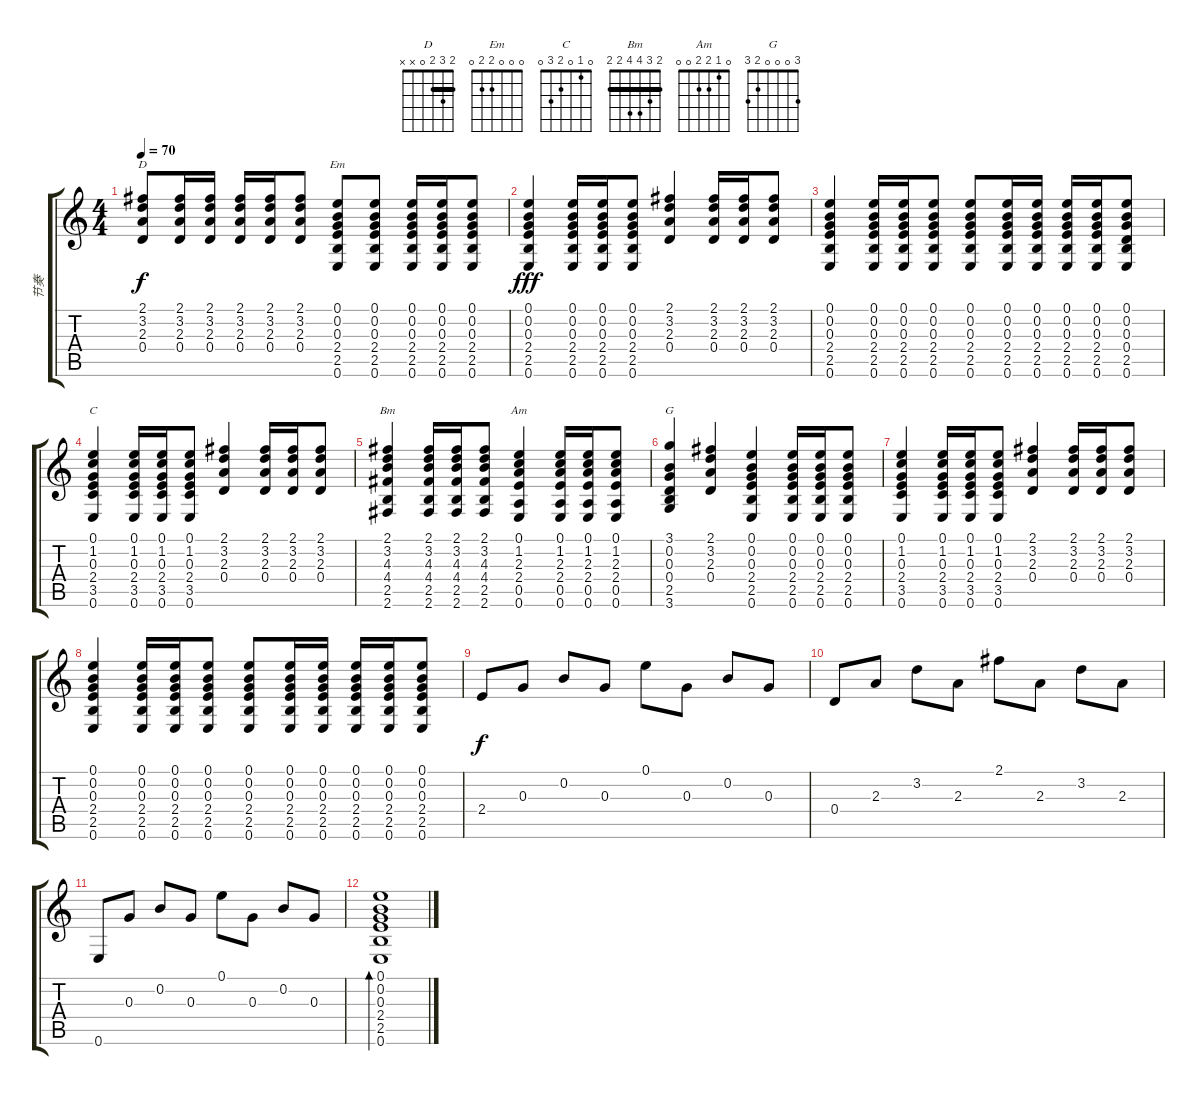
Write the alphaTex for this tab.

\track ("节奏" "节奏") {instrument acousticguitarnylon}
\staff {score tabs}
\tuning (E4 B3 G3 D3 A2 E2) {hide}
\chord ("D" 2 3 2 0 x x) {barre 2}
\chord ("Em" 0 0 0 2 2 0)
\chord ("C" 0 1 0 2 3 0)
\chord ("Bm" 2 3 4 4 2 2) {barre 2}
\chord ("Am" 0 1 2 2 0 0)
\chord ("G" 3 0 0 0 2 3)
\ts (4 4)
\tempo 70
\clef g2
\ks c
(2.1 3.2 2.3 0.4).8{ch "D" dy f} (2.1 3.2 2.3 0.4).16 (2.1 3.2 2.3 0.4).16 (2.1 3.2 2.3 0.4).16 (2.1 3.2 2.3 0.4).16 (2.1 3.2 2.3 0.4).8 (0.1 0.2 0.3 2.4 2.5 0.6).8{ch "Em"} (0.1 0.2 0.3 2.4 2.5 0.6).8 (0.1 0.2 0.3 2.4 2.5 0.6).16 (0.1 0.2 0.3 2.4 2.5 0.6).16 (0.1 0.2 0.3 2.4 2.5 0.6).8 |
(0.1 0.2 0.3 2.4 2.5 0.6).4{dy fff} (0.1 0.2 0.3 2.4 2.5 0.6).16 (0.1 0.2 0.3 2.4 2.5 0.6).16 (0.1 0.2 0.3 2.4 2.5 0.6).8 (2.1 3.2 2.3 0.4).4 (2.1 3.2 2.3 0.4).16 (2.1 3.2 2.3 0.4).16 (2.1 3.2 2.3 0.4).8 |
(0.1 0.2 0.3 2.4 2.5 0.6).4 (0.1 0.2 0.3 2.4 2.5 0.6).16 (0.1 0.2 0.3 2.4 2.5 0.6).16 (0.1 0.2 0.3 2.4 2.5 0.6).8 (0.1 0.2 0.3 2.4 2.5 0.6).8 (0.1 0.2 0.3 2.4 2.5 0.6).16 (0.1 0.2 0.3 2.4 2.5 0.6).16 (0.1 0.2 0.3 2.4 2.5 0.6).16 (0.1 0.2 0.3 2.4 2.5 0.6).16 (0.1 0.2 0.3 0.4 2.5 0.6).8 |
(0.1 1.2 0.3 2.4 3.5 0.6).4{ch "C"} (0.1 1.2 0.3 2.4 3.5 0.6).16 (0.1 1.2 0.3 2.4 3.5 0.6).16 (0.1 1.2 0.3 2.4 3.5 0.6).8 (2.1 3.2 2.3 0.4).4 (2.1 3.2 2.3 0.4).16 (2.1 3.2 2.3 0.4).16 (2.1 3.2 2.3 0.4).8 |
(2.1 3.2 4.3 4.4 2.5 2.6).4{ch "Bm"} (2.1 3.2 4.3 4.4 2.5 2.6).16 (2.1 3.2 4.3 4.4 2.5 2.6).16 (2.1 3.2 4.3 4.4 2.5 2.6).8 (0.1 1.2 2.3 2.4 0.5 0.6).4{ch "Am"} (0.1 1.2 2.3 2.4 0.5 0.6).16 (0.1 1.2 2.3 2.4 0.5 0.6).16 (0.1 1.2 2.3 2.4 0.5 0.6).8 |
(3.1 0.2 0.3 0.4 2.5 3.6).4{ch "G"} (2.1 3.2 2.3 0.4).4 (0.1 0.2 0.3 2.4 2.5 0.6).4 (0.1 0.2 0.3 2.4 2.5 0.6).16 (0.1 0.2 0.3 2.4 2.5 0.6).16 (0.1 0.2 0.3 2.4 2.5 0.6).8 |
(0.1 1.2 0.3 2.4 3.5 0.6).4 (0.1 1.2 0.3 2.4 3.5 0.6).16 (0.1 1.2 0.3 2.4 3.5 0.6).16 (0.1 1.2 0.3 2.4 3.5 0.6).8 (2.1 3.2 2.3 0.4).4 (2.1 3.2 2.3 0.4).16 (2.1 3.2 2.3 0.4).16 (2.1 3.2 2.3 0.4).8 |
(0.1 0.2 0.3 2.4 2.5 0.6).4 (0.1 0.2 0.3 2.4 2.5 0.6).16 (0.1 0.2 0.3 2.4 2.5 0.6).16 (0.1 0.2 0.3 2.4 2.5 0.6).8 (0.1 0.2 0.3 2.4 2.5 0.6).8 (0.1 0.2 0.3 2.4 2.5 0.6).16 (0.1 0.2 0.3 2.4 2.5 0.6).16 (0.1 0.2 0.3 2.4 2.5 0.6).16 (0.1 0.2 0.3 2.4 2.5 0.6).16 (0.1 0.2 0.3 2.4 2.5 0.6).8 |
2.4.8{dy f} 0.3.8 0.2.8 0.3.8 0.1.8 0.3.8 0.2.8 0.3.8 |
0.4.8 2.3.8 3.2.8 2.3.8 2.1.8 2.3.8 3.2.8 2.3.8 |
0.6.8 0.3.8 0.2.8 0.3.8 0.1.8 0.3.8 0.2.8 0.3.8 |
(0.1 0.2 0.3 2.4 2.5 0.6).1{bd 480}
